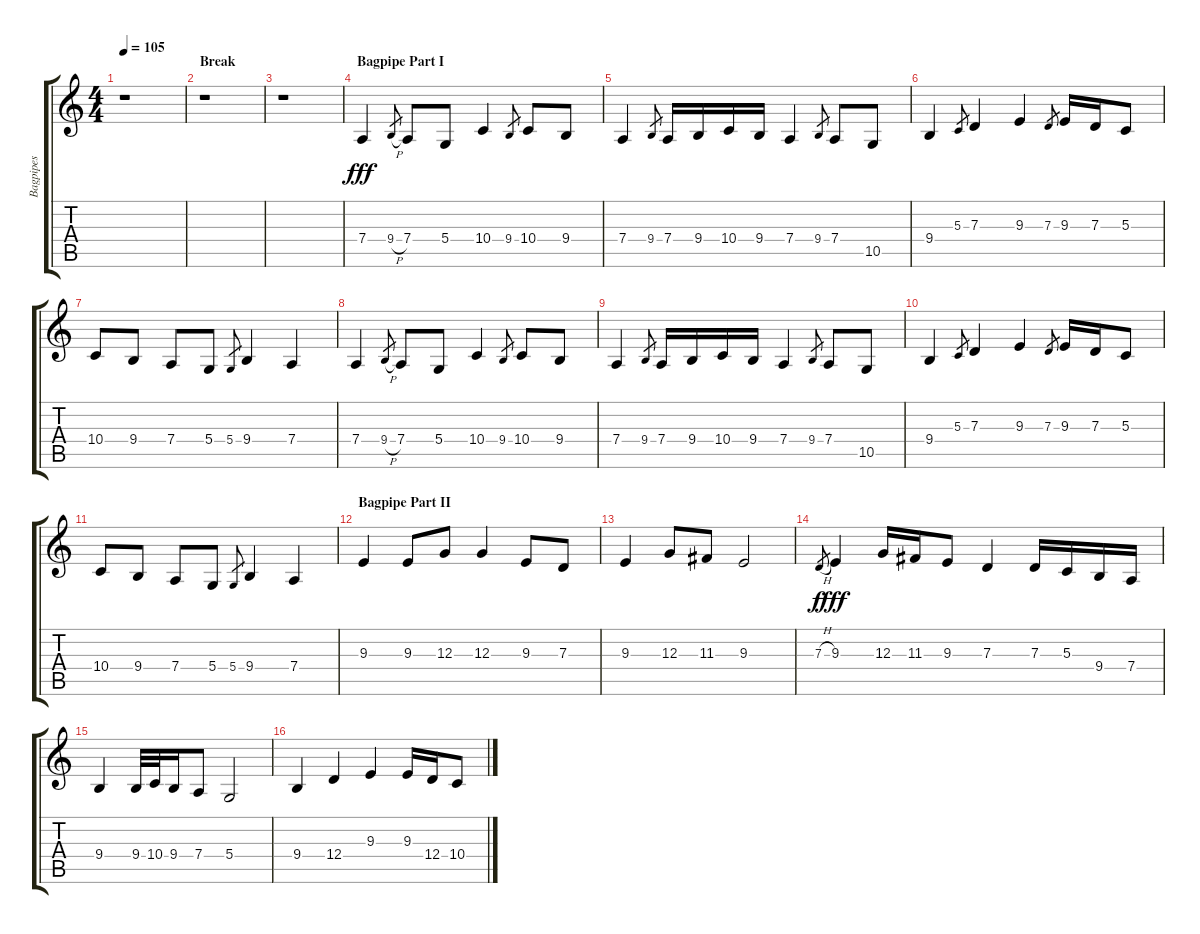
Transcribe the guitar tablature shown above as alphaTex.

\track ("Bagpipes" "Bagpipes") {instrument bagpipe}
\staff {score tabs}
\tuning (E4 B3 G3 D3 A2 E2) {hide}
\ts (4 4)
\tempo 105
\clef g2
\ks c
r.1{dy fff} |
\section ("" "Break")
r.1 |
r.1 |
\section ("" "Bagpipe Part I")
7.4.4 9.4{h}.8{gr} 7.4.8 5.4.8 10.4.4 9.4.8{gr} 10.4.8 9.4.8 |
7.4.4 9.4.8{gr} 7.4.16 9.4.16 10.4.16 9.4.16 7.4.4 9.4.8{gr} 7.4.8 10.5.8 |
9.4.4 5.3.8{gr} 7.3.4 9.3.4 7.3.8{gr} 9.3.16 7.3.16 5.3.8 |
10.4.8 9.4.8 7.4.8 5.4.8 5.4.8{gr} 9.4.4 7.4.4 |
7.4.4 9.4{h}.8{gr} 7.4.8 5.4.8 10.4.4 9.4.8{gr} 10.4.8 9.4.8 |
7.4.4 9.4.8{gr} 7.4.16 9.4.16 10.4.16 9.4.16 7.4.4 9.4.8{gr} 7.4.8 10.5.8 |
9.4.4 5.3.8{gr} 7.3.4 9.3.4 7.3.8{gr} 9.3.16 7.3.16 5.3.8 |
10.4.8 9.4.8 7.4.8 5.4.8 5.4.8{gr} 9.4.4 7.4.4 |
\section ("" "Bagpipe Part II")
9.3.4 9.3.8 12.3.8 12.3.4 9.3.8 7.3.8 |
9.3.4 12.3.8 11.3.8 9.3.2 |
7.3{h}.8{gr dy f} 9.3.4{dy fff} 12.3.16 11.3.16 9.3.8 7.3.4 7.3.16 5.3.16 9.4.16 7.4.16 |
9.4.4 9.4.32 10.4.32 9.4.16 7.4.8 5.4.2 |
9.4.4 12.4.4 9.3.4 9.3.16 12.4.16 10.4.8
